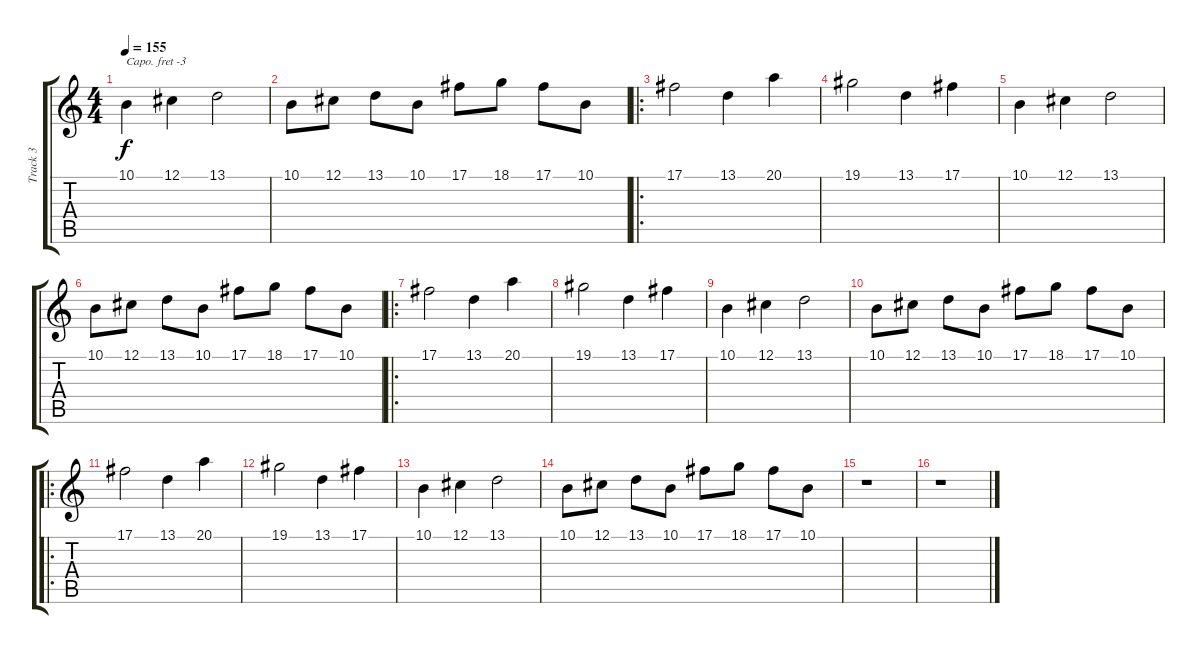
\track ("Track 3" "Track 3") {instrument lead2sawtooth}
\staff {score tabs}
\capo -3
\tuning (E4 B3 G3 D3 A2 D2) {hide}
\ts (4 4)
\tempo 155
\clef g2
\ks c
10.1.4{dy f} 12.1.4 13.1.2 |
10.1.8 12.1.8 13.1.8 10.1.8 17.1.8 18.1.8 17.1.8 10.1.8 |
\ro
17.1.2 13.1.4 20.1.4 |
19.1.2 13.1.4 17.1.4 |
10.1.4 12.1.4 13.1.2 |
10.1.8 12.1.8 13.1.8 10.1.8 17.1.8 18.1.8 17.1.8 10.1.8 |
\ro
17.1.2 13.1.4 20.1.4 |
19.1.2 13.1.4 17.1.4 |
10.1.4 12.1.4 13.1.2 |
10.1.8 12.1.8 13.1.8 10.1.8 17.1.8 18.1.8 17.1.8 10.1.8 |
\ro
17.1.2 13.1.4 20.1.4 |
19.1.2 13.1.4 17.1.4 |
10.1.4 12.1.4 13.1.2 |
10.1.8 12.1.8 13.1.8 10.1.8 17.1.8 18.1.8 17.1.8 10.1.8 |
r.1 |
r.1
